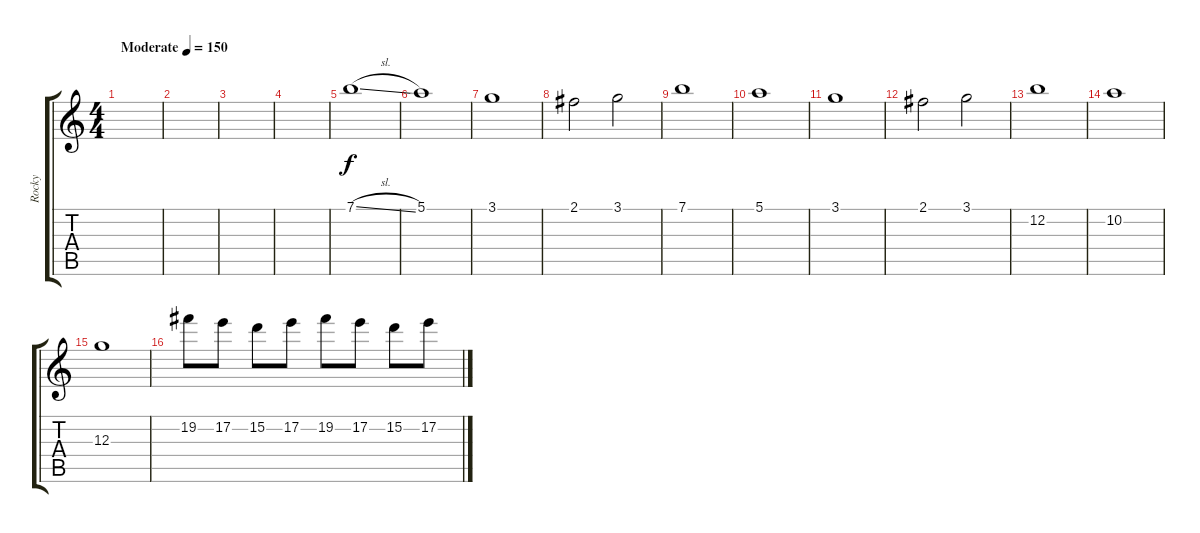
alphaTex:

\track ("Rocky" "Rocky") {instrument overdrivenguitar}
\staff {score tabs}
\tuning (E4 B3 G3 D3 A2 E2) {hide}
\ts (4 4)
\tempo (150 "Moderate")
\clef g2
\ks c
|
|
|
|
7.1{sl}.1 |
5.1.1 |
3.1.1 |
2.1.2 3.1.2 |
7.1.1 |
5.1.1 |
3.1.1 |
2.1.2 3.1.2 |
12.2.1 |
10.2.1 |
12.3.1 |
19.2.8 17.2.8 15.2.8 17.2.8 19.2.8 17.2.8 15.2.8 17.2.8
